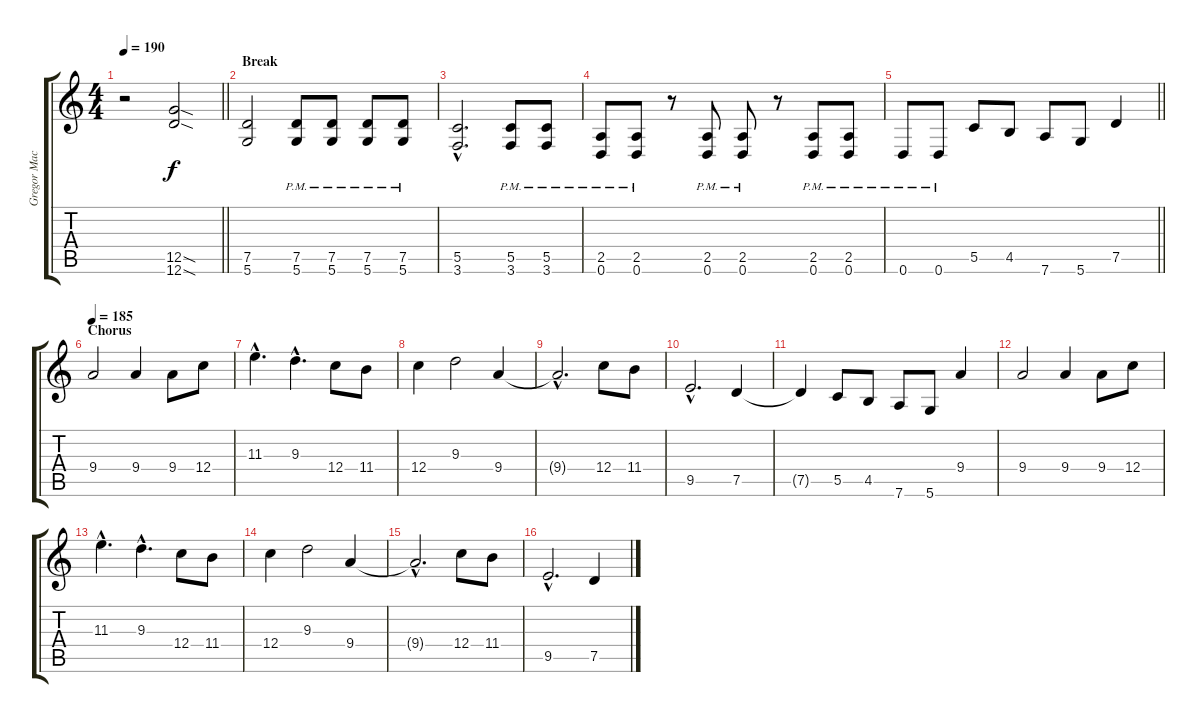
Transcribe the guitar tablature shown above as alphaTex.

\track ("Gregor Macintosh" "Gregor Mac") {instrument distortionguitar}
\staff {score tabs}
\tuning (D4 A3 F3 C3 G2 D2) {hide}
\ts (4 4)
\tempo 190
\clef g2
\barLineRight lightlight
\ks c
r.2{dy f} (12.5{sod} 12.6{sod}).2 |
\section ("" "Break")
(7.5 5.6).2 (7.5{pm} 5.6{pm}).8 (7.5{pm} 5.6{pm}).8 (7.5{pm} 5.6{pm}).8 (7.5{pm} 5.6{pm}).8 |
(5.5{hac} 3.6{hac}).2{d} (5.5{pm} 3.6{pm}).8 (5.5{pm} 3.6{pm}).8 |
(2.5{pm} 0.6{pm}).8 (2.5{pm} 0.6{pm}).8 r.8 (2.5{pm} 0.6{pm}).8 (2.5{pm} 0.6{pm}).8 r.8 (2.5{pm} 0.6{pm}).8 (2.5{pm} 0.6{pm}).8 |
\barLineRight lightlight
0.6{pm}.8 0.6{pm}.8 5.5.8 4.5.8 7.6.8 5.6.8 7.5.4 |
\section ("" "Chorus")
\tempo 185
9.4.2 9.4.4 9.4.8 12.4.8 |
11.3{hac}.4{d} 9.3{hac}.4{d} 12.4.8 11.4.8 |
12.4.4 9.3.2 9.4.4 |
9.4{hac t}.2{d} 12.4.8 11.4.8 |
9.5{hac}.2{d} 7.5.4 |
7.5{t}.4 5.5.8 4.5.8 7.6.8 5.6.8 9.4.4 |
9.4.2 9.4.4 9.4.8 12.4.8 |
11.3{hac}.4{d} 9.3{hac}.4{d} 12.4.8 11.4.8 |
12.4.4 9.3.2 9.4.4 |
9.4{hac t}.2{d} 12.4.8 11.4.8 |
9.5{hac}.2{d} 7.5.4
